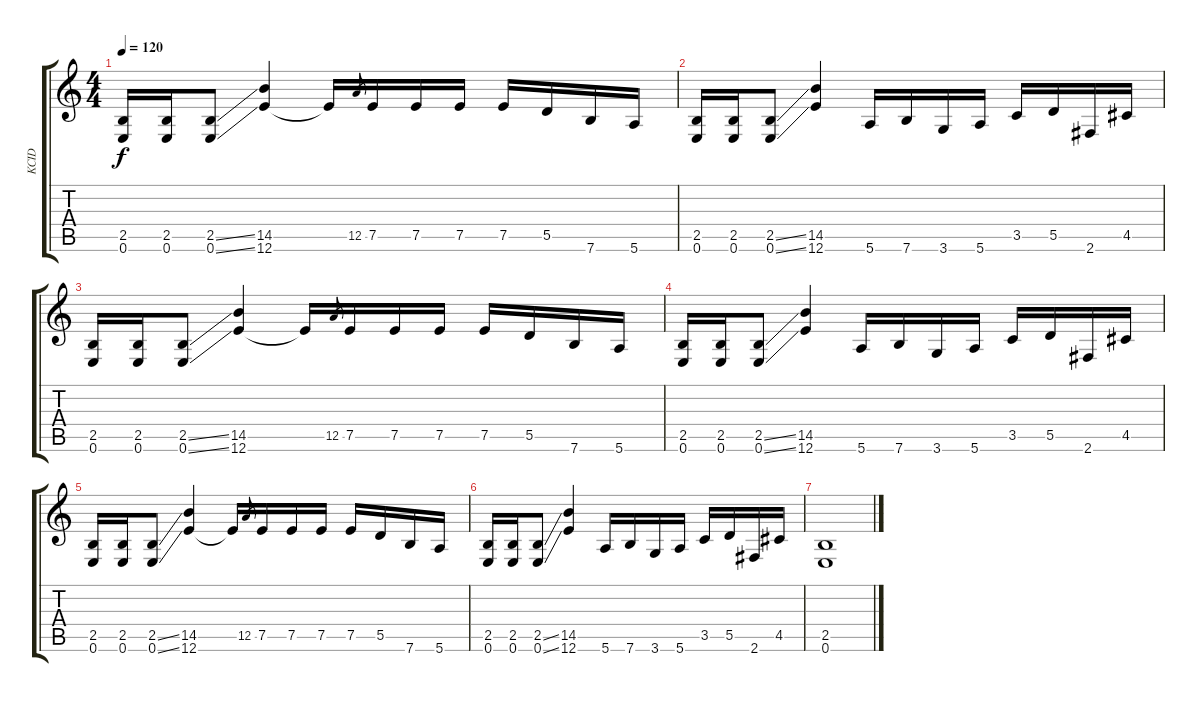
\track ("KCID" "KCID") {instrument overdrivenguitar}
\staff {score tabs}
\tuning (E4 B3 G3 D3 A2 E2) {hide}
\ts (4 4)
\tempo 120
\clef g2
\ks c
(2.5 0.6).16{dy f} (2.5 0.6).16 (2.5{ss} 0.6{ss}).8 (14.5 12.6).4 12.6{t}.16 12.5.8{gr} 7.5.16 7.5.16 7.5.16 7.5.16 5.5.16 7.6.16 5.6.16 |
(2.5 0.6).16 (2.5 0.6).16 (2.5{ss} 0.6{ss}).8 (14.5 12.6).4 5.6.16 7.6.16 3.6.16 5.6.16 3.5.16 5.5.16 2.6.16 4.5.16 |
(2.5 0.6).16 (2.5 0.6).16 (2.5{ss} 0.6{ss}).8 (14.5 12.6).4 12.6{t}.16 12.5.8{gr} 7.5.16 7.5.16 7.5.16 7.5.16 5.5.16 7.6.16 5.6.16 |
(2.5 0.6).16 (2.5 0.6).16 (2.5{ss} 0.6{ss}).8 (14.5 12.6).4 5.6.16 7.6.16 3.6.16 5.6.16 3.5.16 5.5.16 2.6.16 4.5.16 |
(2.5 0.6).16 (2.5 0.6).16 (2.5{ss} 0.6{ss}).8 (14.5 12.6).4 12.6{t}.16 12.5.8{gr} 7.5.16 7.5.16 7.5.16 7.5.16 5.5.16 7.6.16 5.6.16 |
(2.5 0.6).16 (2.5 0.6).16 (2.5{ss} 0.6{ss}).8 (14.5 12.6).4 5.6.16 7.6.16 3.6.16 5.6.16 3.5.16 5.5.16 2.6.16 4.5.16 |
(2.5 0.6).1{volume 0}
